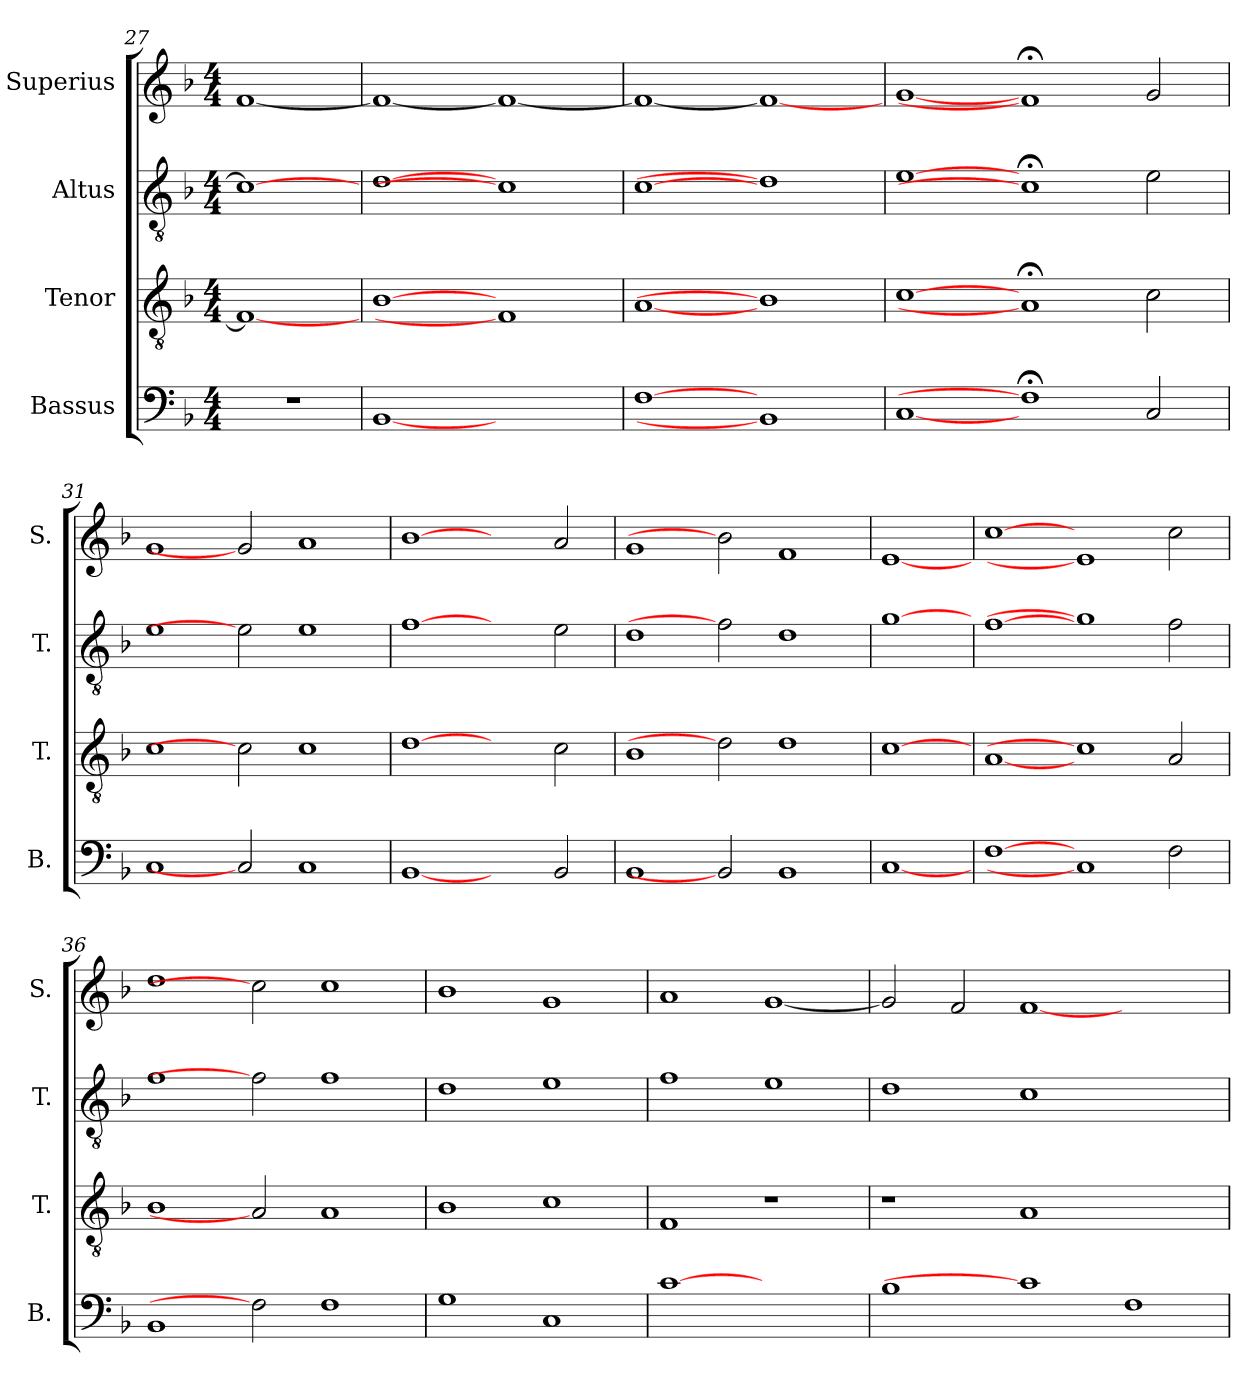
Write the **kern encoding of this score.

**kern	**kern	**kern	**kern
*part4	*part3	*part2	*part1
*staff4	*staff3	*staff2	*staff1
*I"Bassus	*I"Tenor	*I"Altus	*I"Superius
*I'B.	*I'T.	*I'T.	*I'S.
*clefF4	*clefGv2	*clefGv2	*clefG2
*	*ITrd7c12	*ITrd7c12	*
*k[b-]	*k[b-]	*k[b-]	*k[b-]
*F:	*F:	*F:	*F:
*M4/4	*M4/4	*M4/4	*M4/4
=27	=27	=27	=27
!LO:N:vis=1	!	!	!
1r	1FFi_<	1Ci_>	[<1fi
=28	=28	=28	=28
[1BB-i	[1BB-i	[1Di	1fi_<
1ryy	1FFi]	1Ci]	1fi_
=29	=29	=29	=29
[1Fi	[1AAi	[1Ci	1fi_<
1BB-i]	1BB-i]	1Di]	1fi_
=30	=30	=30	=30
[1Ci	[1Ci	[1Ei	[1gi
1F;i]	1AA;i]	1C;i]	1f;i]
2Ci/	2Ci\	2Ei\	2gi/
=31	=31	=31	=31
1Ci	1Ci	1Ei	1gi
2Ci]	2Ci]	2Ei]	2gi]
1Ci	1Ci	1Ei	1ai
=32	=32	=32	=32
[1BB-i	[1Di	[1Fi	[1b-i
2ryy	2ryy	2ryy	2ryy
2BB-i/	2Ci\	2Ei\	2ai/
!!LO:LB:g=z
=33	=33	=33	=33
1BB-i	1BB-i	1Di	1gi
2BB-i]	2Di]	2Fi]	2b-i]
1BB-i	1Di	1Di	1fi
=34	=34	=34	=34
[1Ci	[1Ci	[1Gi	[1ei
=35	=35	=35	=35
[1Fi	[1AAi	[1Fi	[1cci
1Ci]	1Ci]	1Gi]	1ei]
2Fi\	2AAi/	2Fi\	2cci\
=36	=36	=36	=36
1BB-i	1BB-i	1Fi	1ddi
2Fi]	2AAi]	2Fi]	2cci]
1Fi	1AAi	1Fi	1cci
=37	=37	=37	=37
1Gi	1BB-i	1Di	1b-i
1Ci	1Ci	1Ei	1gi
=38	=38	=38	=38
[1ci	1FFi	1Fi	1ai
1ryy	1r	1Ei	[<1gi
=39	=39	=39	=39
1B-i	1r	1Di	2gi/]
.	.	.	2fi/
1ci]	1AAi	1Ci	[<1fi
1Fi	1ryy	1ryy	1ryy
=	=	=	=
*-	*-	*-	*-
